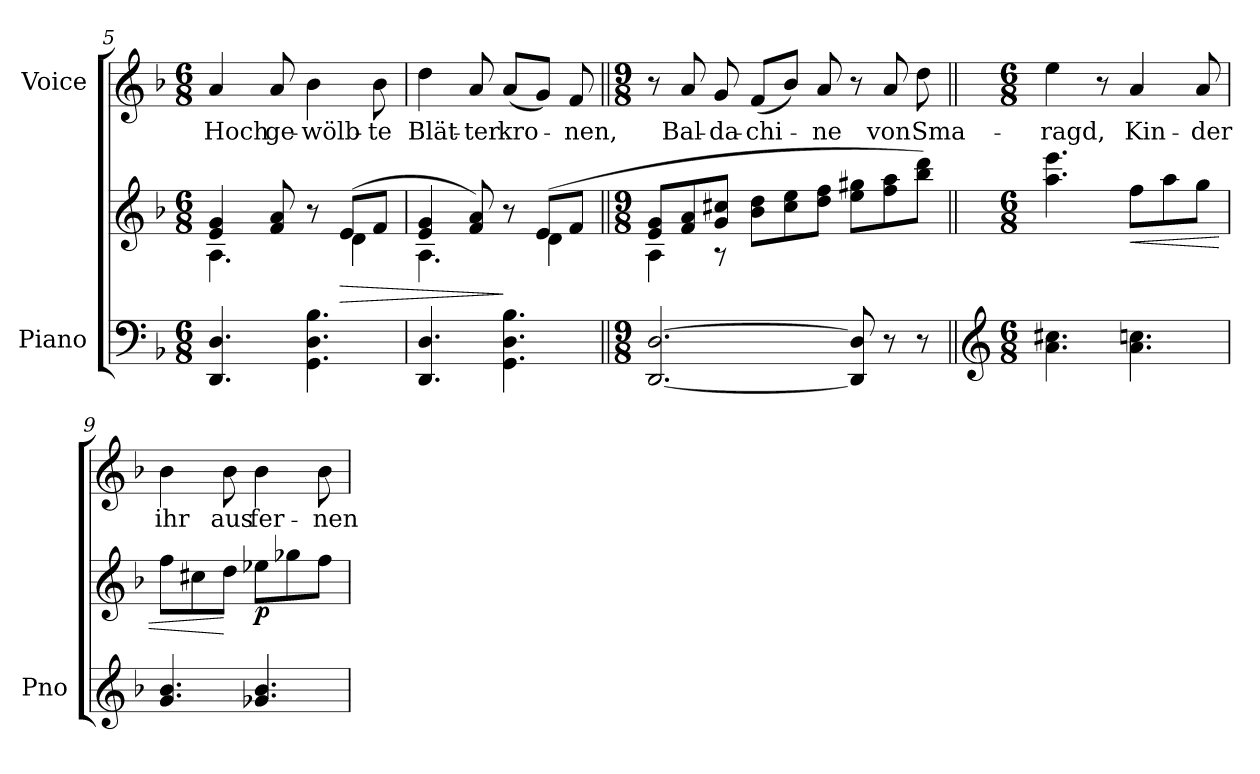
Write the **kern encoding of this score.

**kern	**kern	**dynam	**kern	**text
*part2	*part2	*part2	*part1	*part1
*staff3	*staff2	*staff2/3	*staff1	*staff1
*I"Piano	*	*	*I"Voice	*
*I'Pno	*	*	*	*
*clefF4	*clefG2	*	*clefG2	*
*k[b-]	*k[b-]	*	*k[b-]	*
*M6/8	*M6/8	*	*M6/8	*
=5	=5	=5	=5	=5
*	*^	*	*	*
!	!	!	!	!	!LO:LY:b
4.DD/ 4.D/	4e/ 4g/	4.A\	.	4a/	Hoch
!	!	!	!	!	!LO:LY:b
.	8f/ 8a/	.	.	8a/	ge-
!	!	!	!	!	!LO:LY:b
4.GG\ 4.D\ 4.B-\	8r	8ryy	.	4b-\	-wölb-
!	!	!	!LO:HP:b	!	!
.	(8e/L	4d\	>	.	.
!	!	!	!	!	!LO:LY:b
.	8f/J	.	.	8b-\	-te
=6	=6	=6	=6	=6	=6
!	!	!	!	!	!LO:LY:b
4.DD/ 4.D/	4e/ 4g/	4.A\	.	4dd\	Blät-
!	!	!	!	!	!LO:LY:b
.	8f/ 8a/)	.	.	8a/	-ter
!	!	!	!	!	!LO:LY:b
4.GG\ 4.D\ 4.B-\	8r	8ryy	]	(8a/L	-kro-
.	(8e/L	4d\	.	8g/J)	.
!	!	!	!	!	!LO:LY:b
.	8f/J	.	.	8f/	-nen,
=7||	=7||	=7||	=7||	=7||	=7||
*M9/8	*M9/8	*	*	*M9/8	*
[2.DD/ [2.D/	8e/ 8g/L	4A\	.	8r	.
!	!	!	!	!	!LO:LY:b
.	8f/ 8a/	.	.	8a/	Bal-
!	!	!	!	!	!LO:LY:b
.	8g/ 8cc#X/J	8r	.	8g/	-da-
!	!	!	!LO:DY:b	!	!LO:LY:b
!	!	!	!LO:DY:n=1:b	!	!
.	8b-\ 8dd\L	2.ryy	other-dynamics p	(8f/L	-chi-
.	8cc#\ 8ee\	.	.	8b-/J)	.
!	!	!	!	!	!LO:LY:b
.	8dd\ 8ff\J	.	.	8a/	-ne
8DD/] 8D/]	8ee\ 8gg#X\L	.	.	8r	.
!	!	!	!	!	!LO:LY:b
8r	8ff\ 8aa\	.	.	8a/	von
!	!	!	!	!	!LO:LY:b
8r	8bb-\ 8ddd\J)	.	.	8dd\	Sma-
*	*v	*v	*	*	*
!!LO:LB:g=z
=8||	=8||	=8||	=8||	=8||
*clefG2	*	*	*	*
*M6/8	*M6/8	*	*M6/8	*
!	!	!	!	!LO:LY:b
4.a\ 4.cc#X\	4.aa\ 4.eee\	.	4ee\	-ragd,
.	.	.	8r	.
!	!	!LO:HP:b	!	!LO:LY:b
!	!	!LO:DY:n=1:b	!	!
!	!	!LO:DY:n=2:b	!	!
4.a\ 4.ccn\	8ff\L	< p other-dynamics	4a/	Kin-
.	8aa\	.	.	.
!	!	!	!	!LO:LY:b
.	8gg\J	.	8a/	-der
=9	=9	=9	=9	=9
!	!	!	!	!LO:LY:b
4.g/ 4.b-/	8ff\L	.	4b-\	ihr
.	8cc#X\	.	.	.
!	!	!	!	!LO:LY:b
.	8dd\J	[	8b-\	aus
!	!	!LO:DY:b	!	!LO:LY:b
4.g-X/ 4.b-/	8ee-X\L	p	4b-\	fer-
.	8gg-X\	.	.	.
!	!	!	!	!LO:LY:b
.	8ff\J	.	8b-\	-nen
=	=	=	=	=
*-	*-	*-	*-	*-
